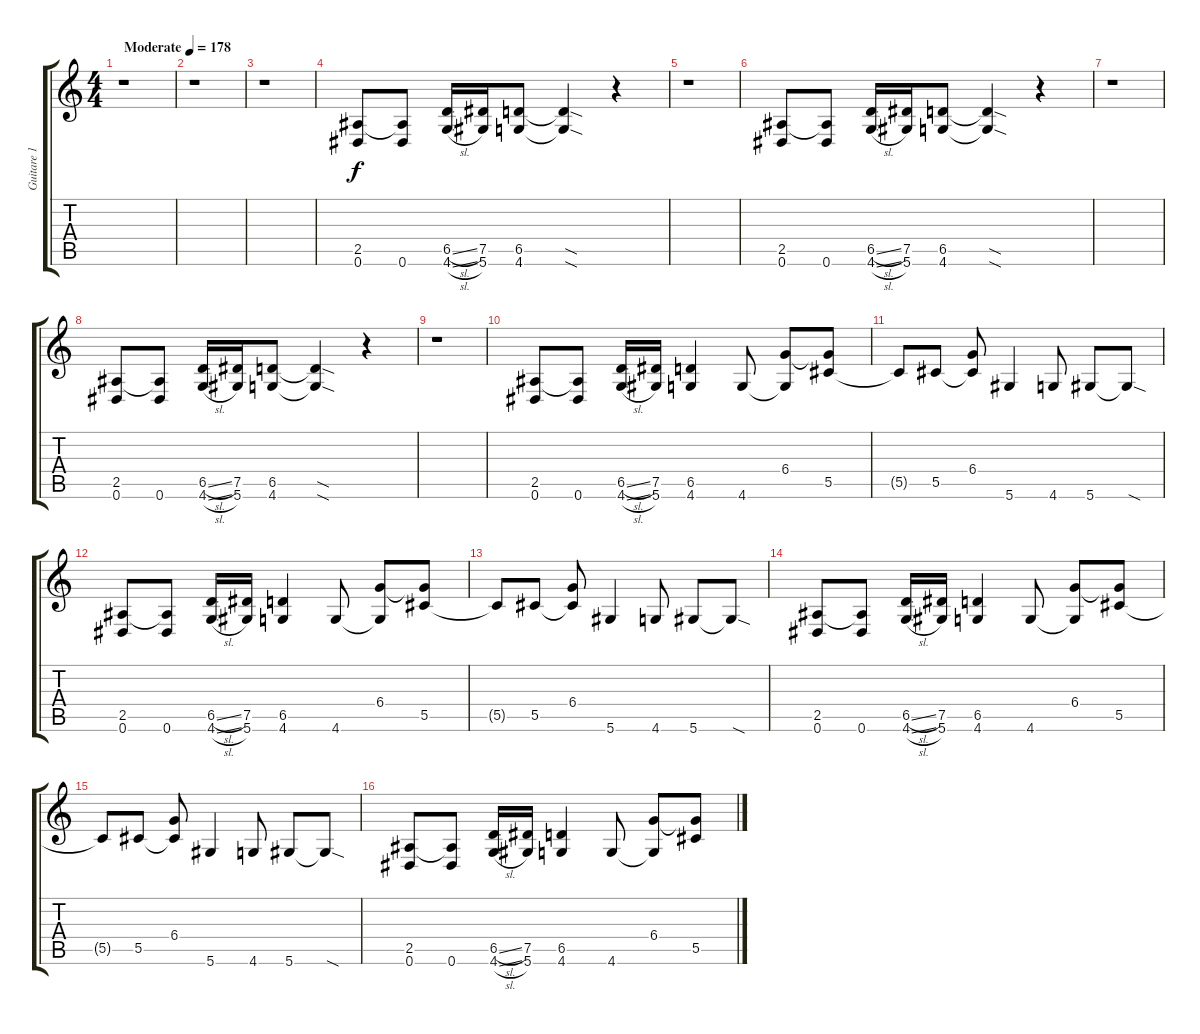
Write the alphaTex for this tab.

\track ("Guitare 1" "Guitare 1") {instrument distortionguitar}
\staff {score tabs}
\tuning (Eb4 Bb3 Gb3 Db3 Ab2 Eb2) {hide}
\ts (4 4)
\tempo (178 "Moderate")
\clef g2
\ks c
r.1{dy f instrument distortionguitar} |
r.1 |
r.1 |
(2.5 0.6).8 (2.5{t} 0.6).8 (6.5{sl} 4.6{sl}).16 (7.5 5.6).16 (6.5 4.6).8 (6.5{sod t} 4.6{sod t}).4 r.4 |
r.1 |
(2.5 0.6).8 (2.5{t} 0.6).8 (6.5{sl} 4.6{sl}).16 (7.5 5.6).16 (6.5 4.6).8 (6.5{sod t} 4.6{sod t}).4 r.4 |
r.1 |
(2.5 0.6).8 (2.5{t} 0.6).8 (6.5{sl} 4.6{sl}).16 (7.5 5.6).16 (6.5 4.6).8 (6.5{sod t} 4.6{sod t}).4 r.4 |
r.1 |
(2.5 0.6).8 (2.5{t} 0.6).8 (6.5{sl} 4.6{sl}).16 (7.5 5.6).16 (6.5 4.6).4 4.6.8 (6.4 4.6{t}).8 (6.4{t} 5.5).8 |
5.5{t}.8 5.5.8 (6.4 5.5{t}).8 5.6.4 4.6.8 5.6.8 5.6{sod t}.8 |
(2.5 0.6).8 (2.5{t} 0.6).8 (6.5{sl} 4.6{sl}).16 (7.5 5.6).16 (6.5 4.6).4 4.6.8 (6.4 4.6{t}).8 (6.4{t} 5.5).8 |
5.5{t}.8 5.5.8 (6.4 5.5{t}).8 5.6.4 4.6.8 5.6.8 5.6{sod t}.8 |
(2.5 0.6).8 (2.5{t} 0.6).8 (6.5{sl} 4.6{sl}).16 (7.5 5.6).16 (6.5 4.6).4 4.6.8 (6.4 4.6{t}).8 (6.4{t} 5.5).8 |
5.5{t}.8 5.5.8 (6.4 5.5{t}).8 5.6.4 4.6.8 5.6.8 5.6{sod t}.8 |
(2.5 0.6).8 (2.5{t} 0.6).8 (6.5{sl} 4.6{sl}).16 (7.5 5.6).16 (6.5 4.6).4 4.6.8 (6.4 4.6{t}).8 (6.4{t} 5.5).8
